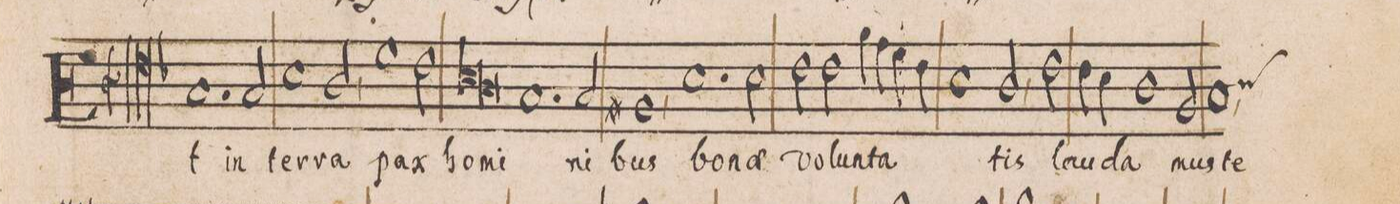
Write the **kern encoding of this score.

**kern	**text
*I"TENOR	*
*clefC4	*
*k[b-]	*
*met(C|)	*
*M2/1	*
1.G	Et
2G/	in
=2-	=2-
1B-	ter-
2A,/	-ra
1d\	pax
=3-	=3-
2c\	.
*lig	*
1B-	ho-
=4-	=4-
1A	.
*Xlig	*
1.G	-mi-
=5-	=5-
2G/	-ni-
1F#X,	-bus
=6-	=6-
1.B-	bo-
2B-\	-nae
=7-	=7-
2c\	vo-
2c\	-lun-
4f\	-ta-
4e\	.
4d\	.
4c\	.
=8	=8
1B-	.
2A,/	-tis
2c\	lau-
=9-	=9-
4c\	-da-
4B-\	.
1A	.
2F/	-mus
=10-	=10-
*custos:A	*
1G,	te
*-	*-
